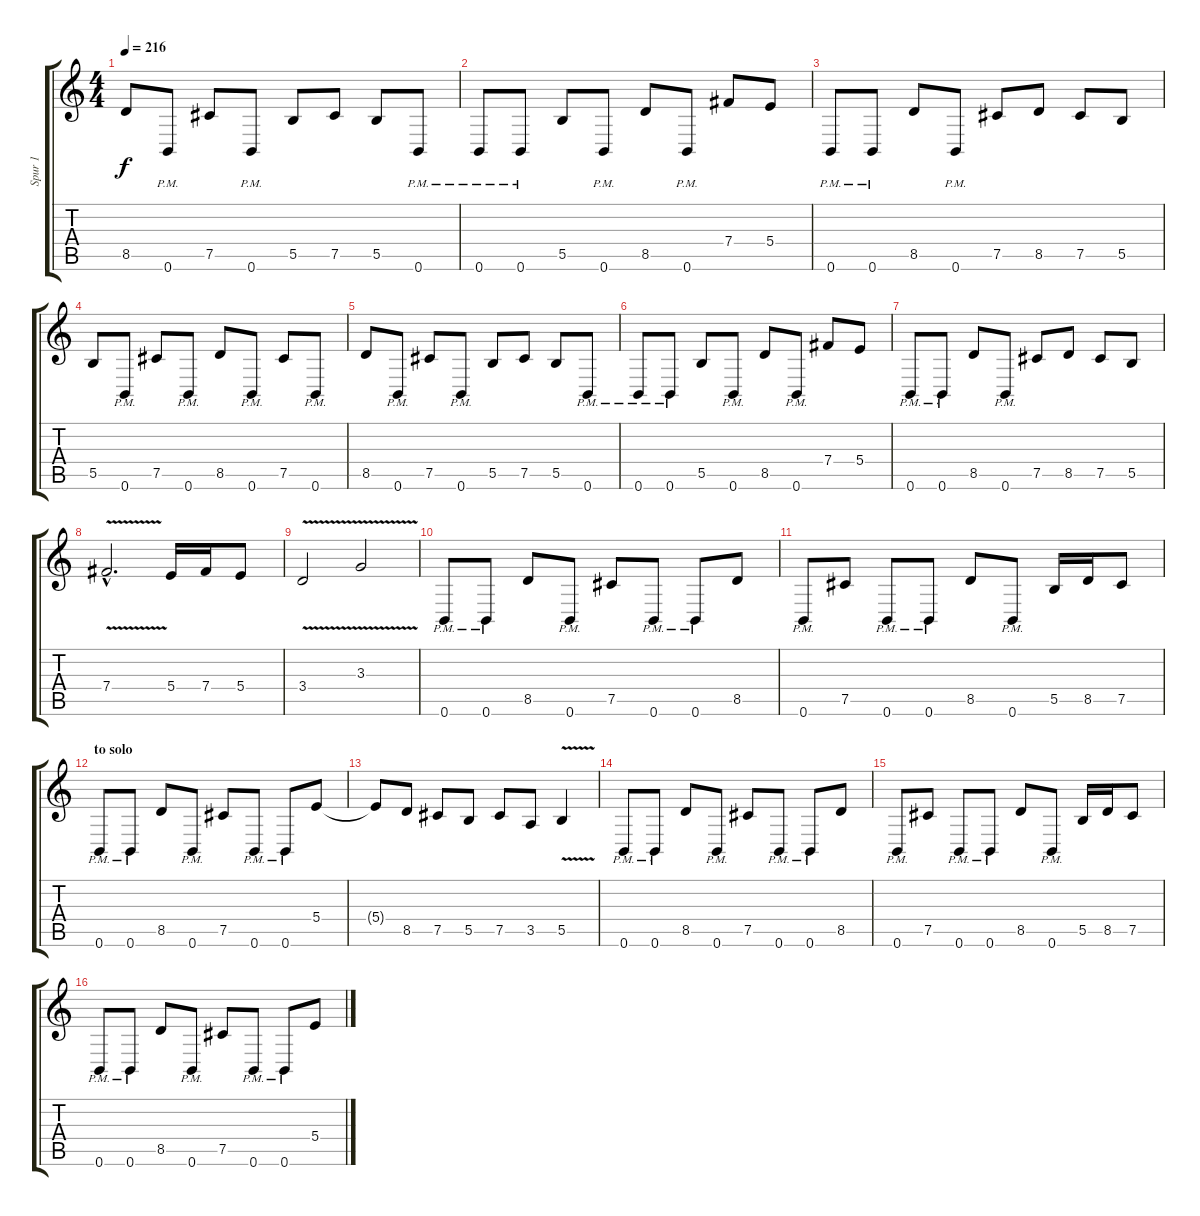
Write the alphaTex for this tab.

\track ("Spur 1" "Spur 1") {instrument distortionguitar}
\staff {score tabs}
\tuning (Db4 Ab3 E3 B2 Gb2 B1) {hide}
\ts (4 4)
\tempo 216
\clef g2
\ks c
8.5.8{dy f} 0.6{pm}.8 7.5.8 0.6{pm}.8 5.5.8 7.5.8 5.5.8 0.6{pm}.8 |
0.6{pm}.8 0.6{pm}.8 5.5.8 0.6{pm}.8 8.5.8 0.6{pm}.8 7.4.8 5.4.8 |
0.6{pm}.8 0.6{pm}.8 8.5.8 0.6{pm}.8 7.5.8 8.5.8 7.5.8 5.5.8 |
5.5.8 0.6{pm}.8 7.5.8 0.6{pm}.8 8.5.8 0.6{pm}.8 7.5.8 0.6{pm}.8 |
8.5.8 0.6{pm}.8 7.5.8 0.6{pm}.8 5.5.8 7.5.8 5.5.8 0.6{pm}.8 |
0.6{pm}.8 0.6{pm}.8 5.5.8 0.6{pm}.8 8.5.8 0.6{pm}.8 7.4.8 5.4.8 |
0.6{pm}.8 0.6{pm}.8 8.5.8 0.6{pm}.8 7.5.8 8.5.8 7.5.8 5.5.8 |
7.4{v hac}.2{d} 5.4.16 7.4.16 5.4.8 |
3.4{v}.2 3.3{v}.2 |
0.6{pm}.8 0.6{pm}.8 8.5.8 0.6{pm}.8 7.5.8 0.6{pm}.8 0.6{pm}.8 8.5.8 |
0.6{pm}.8 7.5.8 0.6{pm}.8 0.6{pm}.8 8.5.8 0.6{pm}.8 5.5.16 8.5.16 7.5.8 |
\section ("" "to solo")
0.6{pm}.8 0.6{pm}.8 8.5.8 0.6{pm}.8 7.5.8 0.6{pm}.8 0.6{pm}.8 5.4.8 |
5.4{t}.8 8.5.8 7.5.8 5.5.8 7.5.8 3.5.8 5.5{v}.4 |
0.6{pm}.8 0.6{pm}.8 8.5.8 0.6{pm}.8 7.5.8 0.6{pm}.8 0.6{pm}.8 8.5.8 |
0.6{pm}.8 7.5.8 0.6{pm}.8 0.6{pm}.8 8.5.8 0.6{pm}.8 5.5.16 8.5.16 7.5.8 |
0.6{pm}.8 0.6{pm}.8 8.5.8 0.6{pm}.8 7.5.8 0.6{pm}.8 0.6{pm}.8 5.4.8
